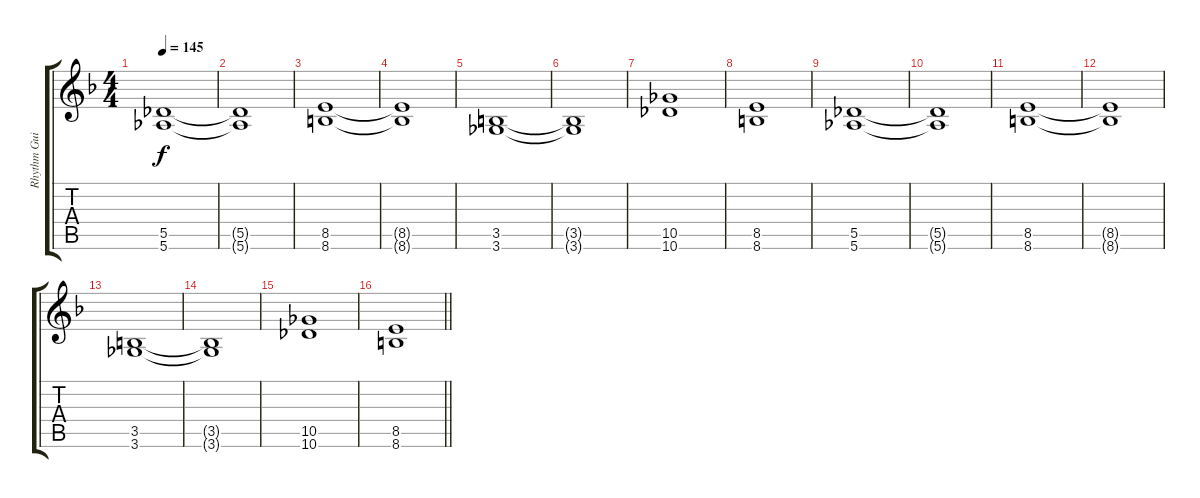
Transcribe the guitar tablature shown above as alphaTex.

\track ("Rhythm Guitar" "Rhythm Gui") {instrument distortionguitar}
\staff {score tabs}
\tuning (Eb4 Bb3 Gb3 Db3 Ab2 Eb2) {hide}
\ts (4 4)
\tempo 145
\clef g2
\ks f
(5.5 5.6).1{dy f instrument distortionguitar} |
(5.5{t} 5.6{t}).1 |
(8.5 8.6).1 |
(8.5{t} 8.6{t}).1 |
(3.5 3.6).1 |
(3.5{t} 3.6{t}).1 |
(10.5 10.6).1 |
(8.5 8.6).1 |
(5.5 5.6).1 |
(5.5{t} 5.6{t}).1 |
(8.5 8.6).1 |
(8.5{t} 8.6{t}).1 |
(3.5 3.6).1 |
(3.5{t} 3.6{t}).1 |
(10.5 10.6).1 |
\barLineRight lightlight
(8.5 8.6).1
